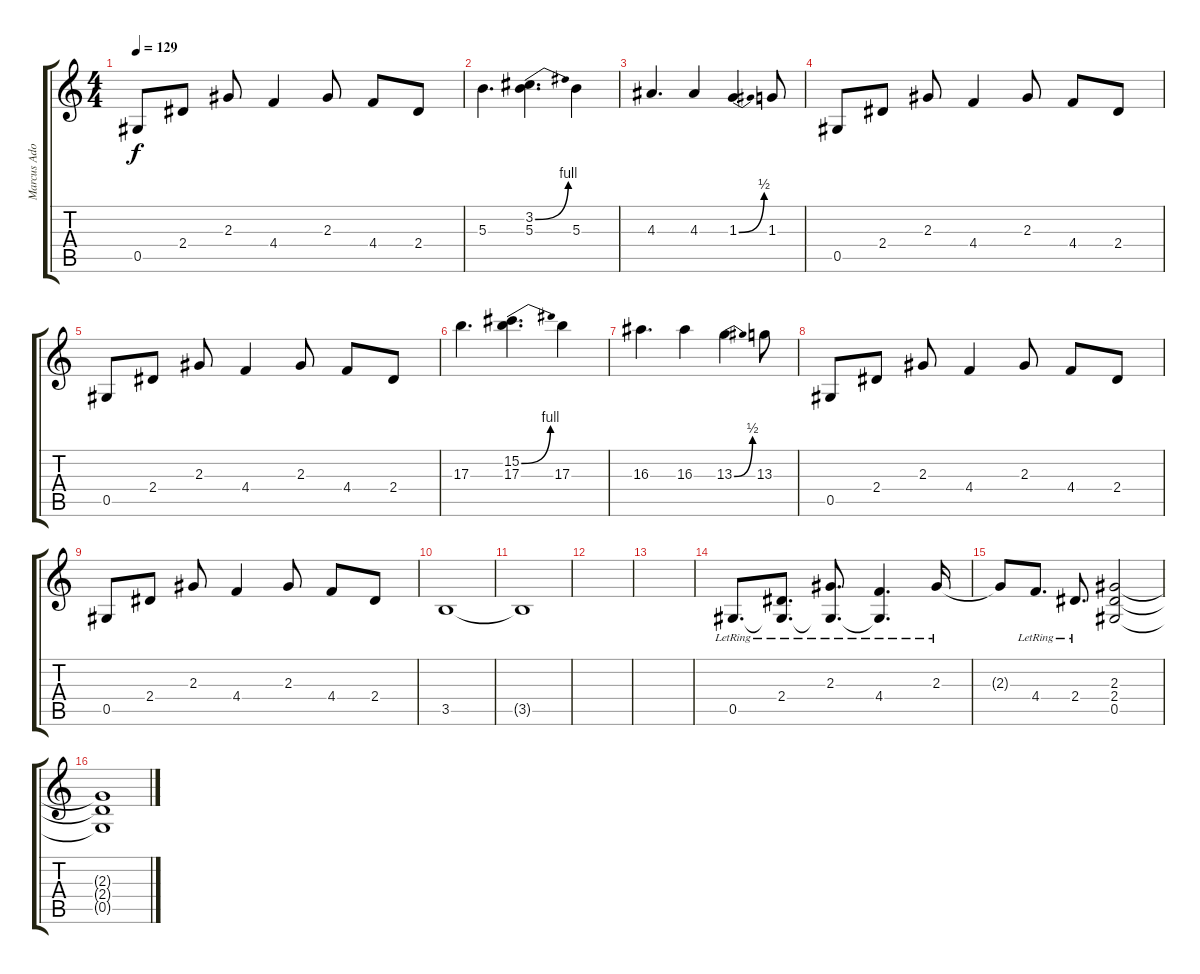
\track ("Marcus Adoro(Lead)" "Marcus Ado") {instrument overdrivenguitar}
\staff {score tabs}
\tuning (Eb4 Bb3 Gb3 Db3 Ab2 Eb2) {hide}
\ts (4 4)
\tempo 129
\clef g2
\ks c
0.5.8{dy f} 2.4.8 2.3.8 4.4.4 2.3.8 4.4.8 2.4.8 |
5.3.4{d} (3.2{be (bend 0 0 60 4)} 5.3).4{d} 5.3.4 |
4.3.4{d} 4.3.4 1.3{be (bend 0 0 60 2)}.4 1.3.8 |
0.5.8 2.4.8 2.3.8 4.4.4 2.3.8 4.4.8 2.4.8 |
0.5.8 2.4.8 2.3.8 4.4.4 2.3.8 4.4.8 2.4.8 |
17.3.4{d} (15.2{be (bend 0 0 60 4)} 17.3).4{d} 17.3.4 |
16.3.4{d} 16.3.4 13.3{be (bend 0 0 60 2)}.4 13.3.8 |
0.5.8 2.4.8 2.3.8 4.4.4 2.3.8 4.4.8 2.4.8 |
0.5.8 2.4.8 2.3.8 4.4.4 2.3.8 4.4.8 2.4.8 |
3.5.1 |
3.5{t}.1 |
|
|
0.5{lr}.8{d instrument overdrivenguitar} (2.4{lr} 0.5{t}).8{d} (2.3{lr} 0.5{t}).8{d} (4.4{lr} 0.5{t}).4{d} 2.3{lr}.16 |
2.3{t}.8 4.4{lr}.8{d} 2.4{lr}.8{d} (2.3 2.4 0.5).2{volume 0 instrument overdrivenguitar} |
(2.3{t} 2.4{t} 0.5{t}).1
